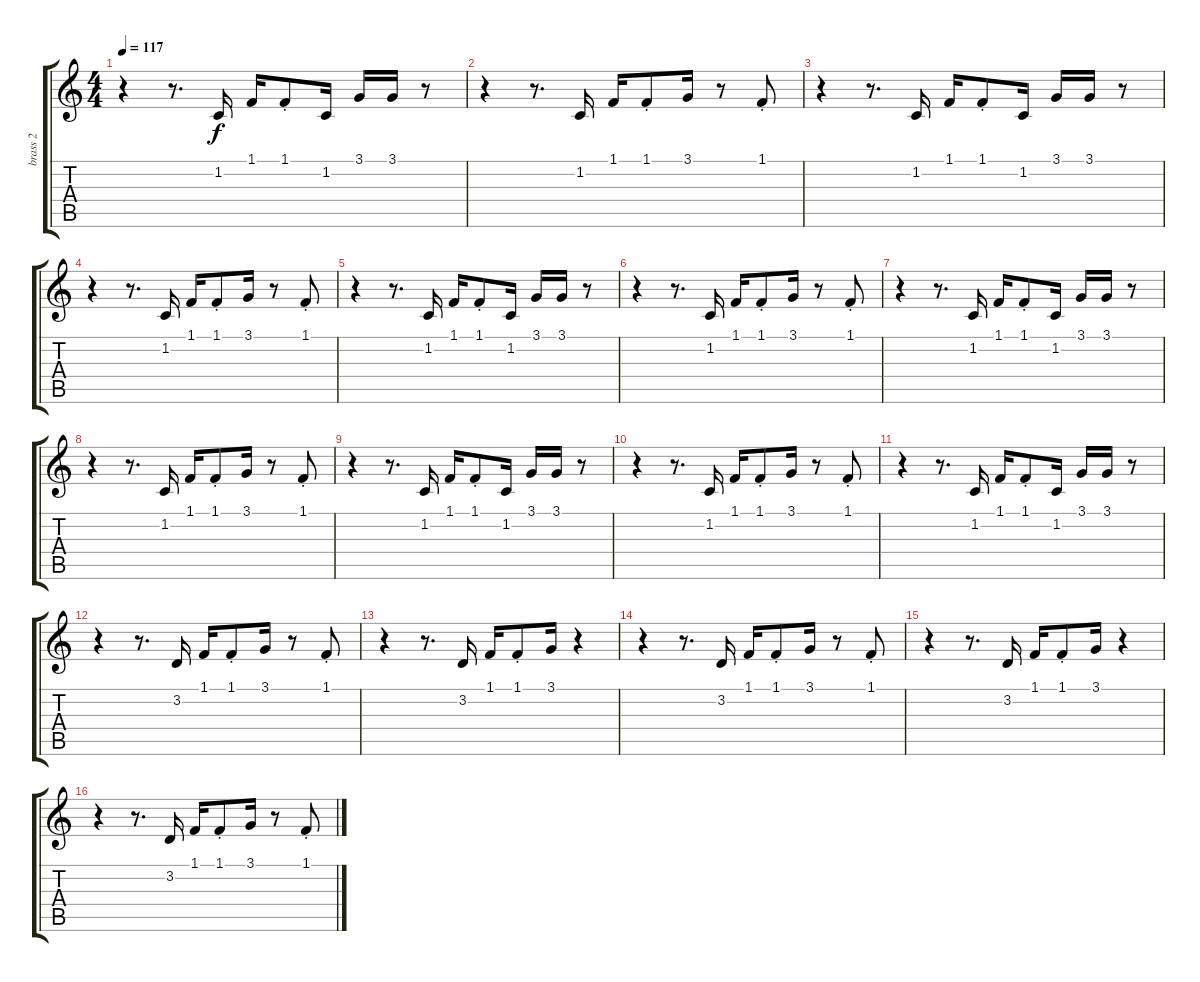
\track ("brass 2" "brass 2") {instrument tenorsax}
\staff {score tabs}
\tuning (E4 B3 G3 D3 A2 E2) {hide}
\ts (4 4)
\tempo 117
\clef g2
\ks c
r.4{dy f} r.8{d} 1.2.16 1.1.16 1.1{st}.8 1.2.16 3.1.16 3.1.16 r.8 |
r.4 r.8{d} 1.2.16 1.1.16 1.1{st}.8 3.1.16 r.8 1.1{st}.8 |
r.4 r.8{d} 1.2.16 1.1.16 1.1{st}.8 1.2.16 3.1.16 3.1.16 r.8 |
r.4 r.8{d} 1.2.16 1.1.16 1.1{st}.8 3.1.16 r.8 1.1{st}.8 |
r.4 r.8{d} 1.2.16 1.1.16 1.1{st}.8 1.2.16 3.1.16 3.1.16 r.8 |
r.4 r.8{d} 1.2.16 1.1.16 1.1{st}.8 3.1.16 r.8 1.1{st}.8 |
r.4 r.8{d} 1.2.16 1.1.16 1.1{st}.8 1.2.16 3.1.16 3.1.16 r.8 |
r.4 r.8{d} 1.2.16 1.1.16 1.1{st}.8 3.1.16 r.8 1.1{st}.8 |
r.4 r.8{d} 1.2.16 1.1.16 1.1{st}.8 1.2.16 3.1.16 3.1.16 r.8 |
r.4 r.8{d} 1.2.16 1.1.16 1.1{st}.8 3.1.16 r.8 1.1{st}.8 |
r.4 r.8{d} 1.2.16 1.1.16 1.1{st}.8 1.2.16 3.1.16 3.1.16 r.8 |
r.4 r.8{d} 3.2.16 1.1.16 1.1{st}.8 3.1.16 r.8 1.1{st}.8 |
r.4 r.8{d} 3.2.16 1.1.16 1.1{st}.8 3.1.16 r.4 |
r.4 r.8{d} 3.2.16 1.1.16 1.1{st}.8 3.1.16 r.8 1.1{st}.8 |
r.4 r.8{d} 3.2.16 1.1.16 1.1{st}.8 3.1.16 r.4 |
r.4 r.8{d} 3.2.16 1.1.16 1.1{st}.8 3.1.16 r.8 1.1{st}.8
